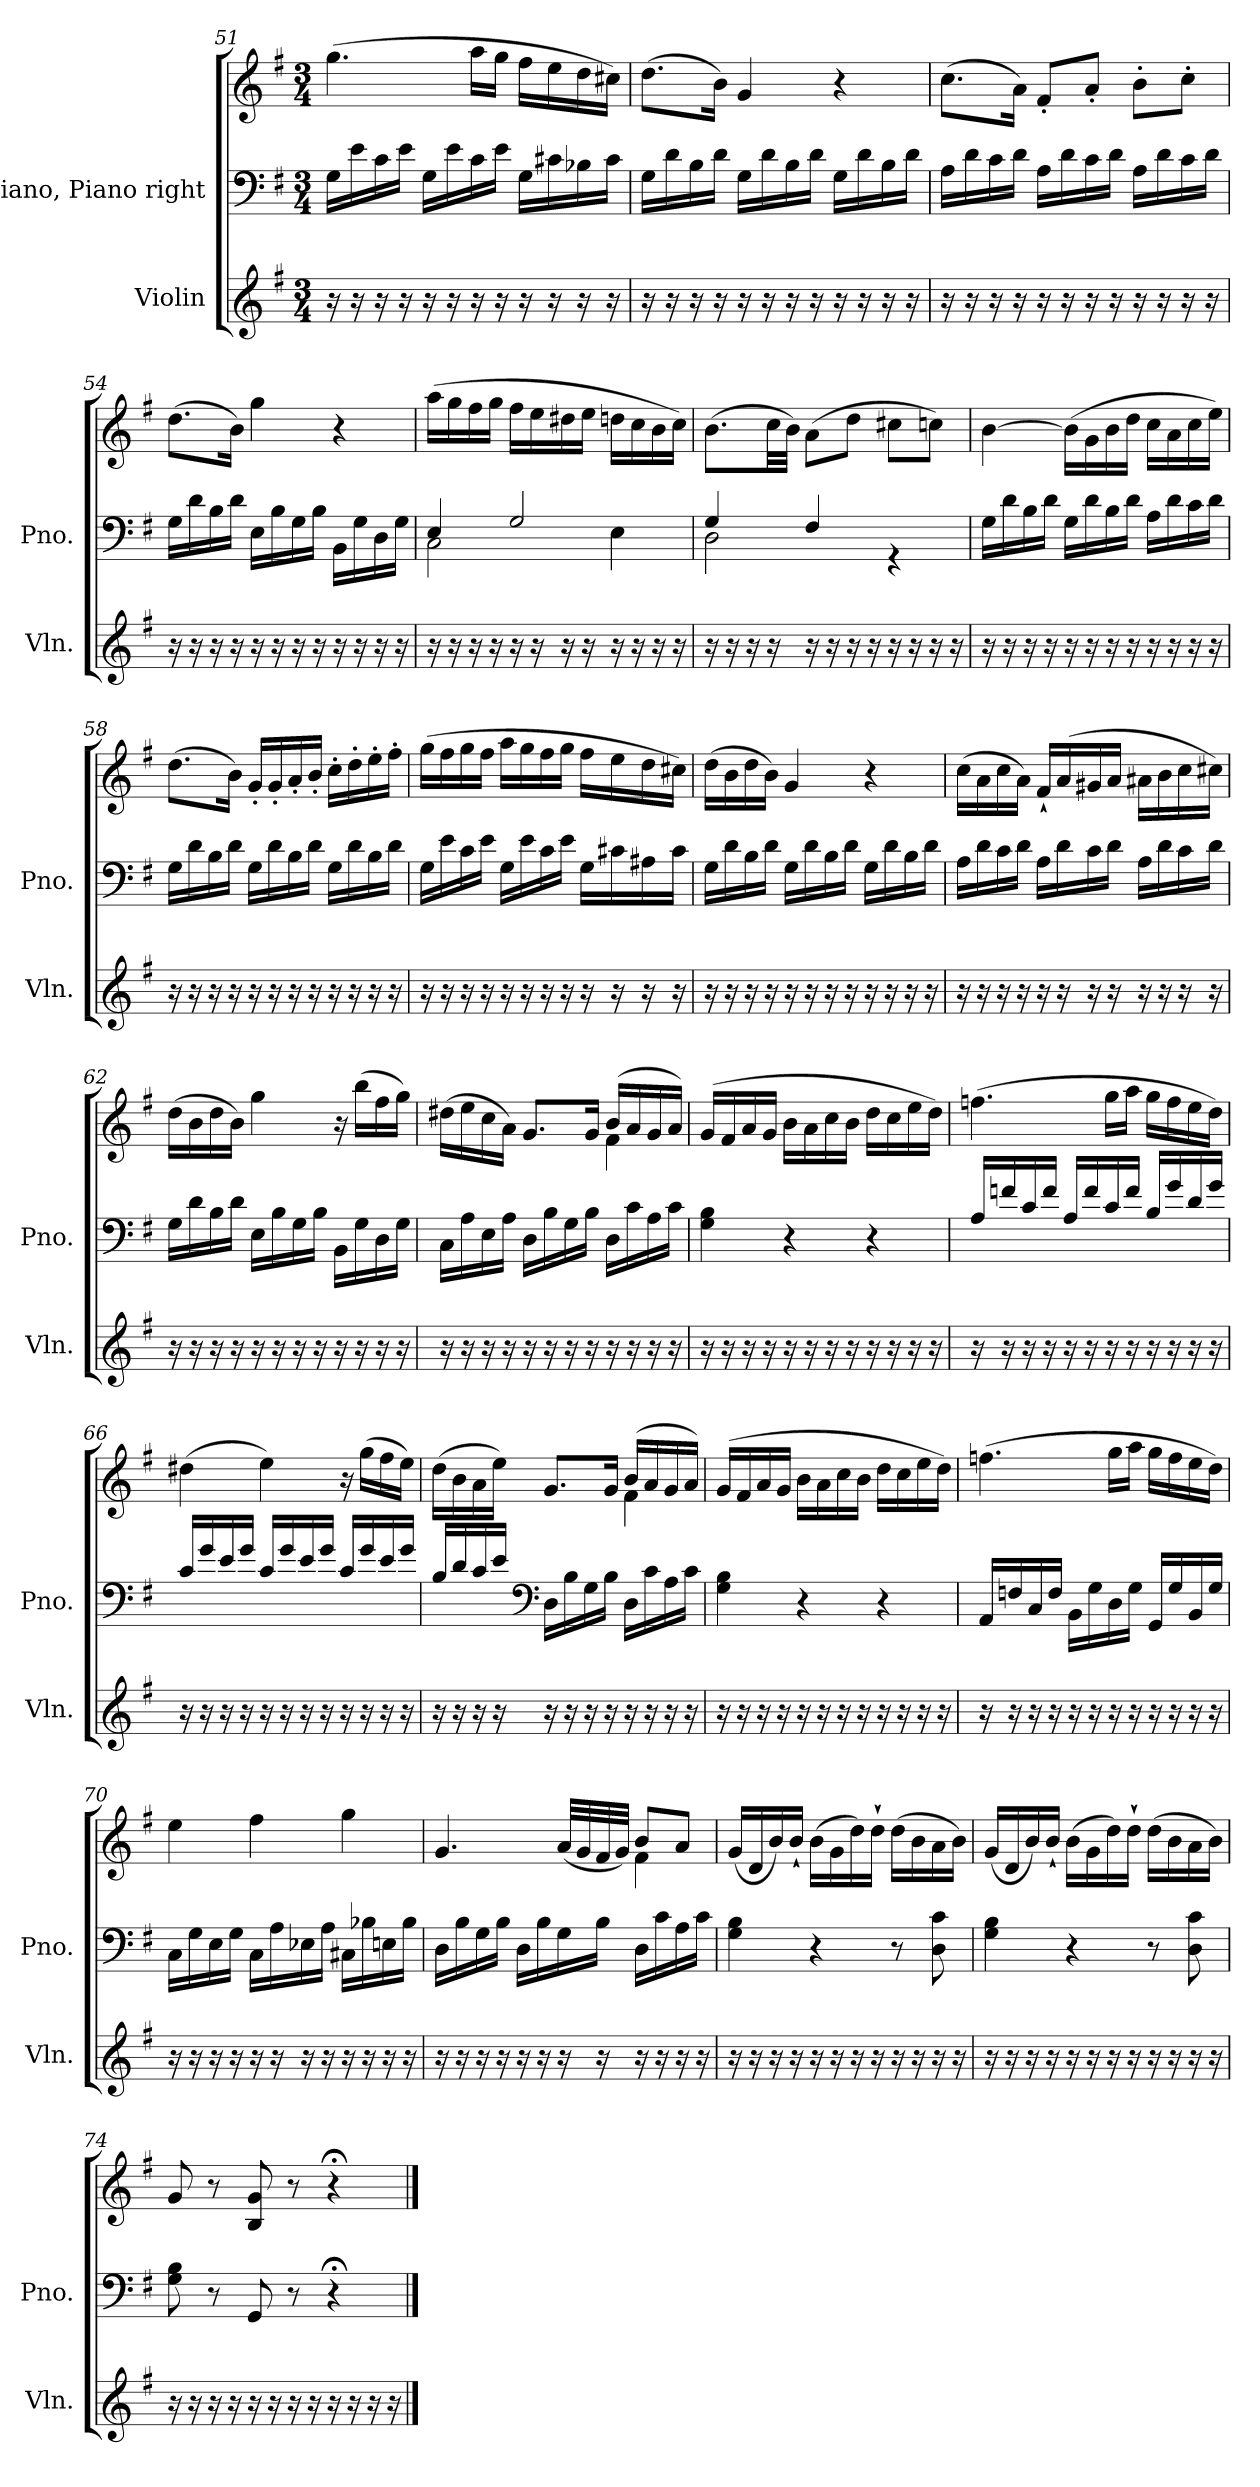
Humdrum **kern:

**kern	**kern	**kern
*part2	*part1	*part1
*staff3	*staff2	*staff1
*I"Violin	*I"Piano, Piano right	*
*I'Vln.	*I'Pno.	*
!!LO:LB:g=z
*clefG2	*clefF4	*clefG2
*k[f#]	*k[f#]	*k[f#]
*M3/4	*M3/4	*M3/4
=51	=51	=51
16r	16G\LL	(>4.gg\
16r	16e\	.
16r	16c\	.
16r	16e\JJ	.
16r	16G\LL	.
16r	16e\	.
16r	16c\	16aa\LL
16r	16e\JJ	16gg\JJ
16r	16G\LL	16ff#\LL
16r	16c#X\	16ee\
16r	16B-X\	16dd\
16r	16c#\JJ	16cc#X\JJ)
=52	=52	=52
16r	16G\LL	(>8.dd\L
16r	16d\	.
16r	16B\	.
16r	16d\JJ	16b\Jk)
16r	16G\LL	4g/
16r	16d\	.
16r	16B\	.
16r	16d\JJ	.
16r	16G\LL	4r
16r	16d\	.
16r	16B\	.
16r	16d\JJ	.
=53	=53	=53
16r	16A\LL	(>8.cc\L
16r	16d\	.
16r	16c\	.
16r	16d\JJ	16a\Jk)
16r	16A\LL	8f#'/L
16r	16d\	.
16r	16c\	8a'/J
16r	16d\JJ	.
16r	16A\LL	8b'\L
16r	16d\	.
16r	16c\	8cc'\J
16r	16d\JJ	.
!!LO:LB:g=z
=54	=54	=54
16r	16G\LL	(>8.dd\L
16r	16d\	.
16r	16B\	.
16r	16d\JJ	16b\Jk)
16r	16E\LL	4gg\
16r	16B\	.
16r	16G\	.
16r	16B\JJ	.
16r	16BB\LL	4r
16r	16G\	.
16r	16D\	.
16r	16G\JJ	.
=55	=55	=55
*	*^	*
16r	4E/	2C\	(>16aa\LL
16r	.	.	16gg\
16r	.	.	16ff#\
16r	.	.	16gg\JJ
16r	2G/	.	16ff#\LL
16r	.	.	16ee\
16r	.	.	16dd#X\
16r	.	.	16ee\JJ
16r	.	4E\	16ddn\LL
16r	.	.	16cc\
16r	.	.	16b\
16r	.	.	16cc\JJ)
=56	=56	=56	=56
16r	4G/	2D\	(>8.b\L
16r	.	.	.
16r	.	.	.
16r	.	.	32cc\LL
.	.	.	32b\JJJ)
16r	4F#/	.	(>8a\L
16r	.	.	.
16r	.	.	8dd\J
16r	.	.	.
16r	4rGG	4ryy	8cc#X\L
16r	.	.	.
16r	.	.	8ccn\J)
16r	.	.	.
*	*v	*v	*
!!LO:LB:g=z
=57	=57	=57
16r	16G\LL	[4b\
16r	16d\	.
16r	16B\	.
16r	16d\JJ	.
16r	16G\LL	(>16b\LL]
16r	16d\	16g\
16r	16B\	16b\
16r	16d\JJ	16dd\JJ
16r	16A\LL	16cc\LL
16r	16d\	16a\
16r	16c\	16cc\
16r	16d\JJ	16ee\JJ)
=58	=58	=58
16r	16G\LL	(>8.dd\L
16r	16d\	.
16r	16B\	.
16r	16d\JJ	16b\Jk)
16r	16G\LL	16g'/LL
16r	16d\	16g'/
16r	16B\	16a'/
16r	16d\JJ	16b'/JJ
16r	16G\LL	16cc'\LL
16r	16d\	16dd'\
16r	16B\	16ee'\
16r	16d\JJ	16ff#'\JJ
=59	=59	=59
16r	16G\LL	(>16gg\LL
16r	16e\	16ff#\
16r	16c\	16gg\
16r	16e\JJ	16ff#\JJ
16r	16G\LL	16aa\LL
16r	16e\	16gg\
16r	16c\	16ff#\
16r	16e\JJ	16gg\JJ
16r	16G\LL	16ff#\LL
16r	16c#X\	16ee\
16r	16A#X\	16dd\
16r	16c#\JJ	16cc#X\JJ)
!!LO:PB:g=z
=60	=60	=60
16r	16G\LL	(>16dd\LL
16r	16d\	16b\
16r	16B\	16dd\
16r	16d\JJ	16b\JJ)
16r	16G\LL	4g/
16r	16d\	.
16r	16B\	.
16r	16d\JJ	.
16r	16G\LL	4r
16r	16d\	.
16r	16B\	.
16r	16d\JJ	.
=61	=61	=61
16r	16A\LL	(>16cc\LL
16r	16d\	16a\
16r	16c\	16cc\
16r	16d\JJ	16a\JJ)
16r	16A\LL	16f#`/LL
16r	16d\	(>16a/
16r	16c\	16g#X/
16r	16d\JJ	16a/JJ
16r	16A\LL	16a#X\LL
16r	16d\	16b\
16r	16c\	16cc\
16r	16d\JJ	16cc#X\JJ)
=62	=62	=62
16r	16G\LL	(>16dd\LL
16r	16d\	16b\
16r	16B\	16dd\
16r	16d\JJ	16b\JJ)
16r	16E\LL	4gg\
16r	16B\	.
16r	16G\	.
16r	16B\JJ	.
16r	16BB\LL	16r
16r	16G\	(>16bb\LL
16r	16D\	16ff#\
16r	16G\JJ	16gg\JJ)
!!LO:LB:g=z
=63	=63	=63
*	*	*^
16r	16C\LL	(>16dd#X\LL	2ryy
16r	16A\	16ee\	.
16r	16E\	16cc\	.
16r	16A\JJ	16a\JJ)	.
16r	16D\LL	8.g/L	.
16r	16B\	.	.
16r	16G\	.	.
16r	16B\JJ	16g/Jk	.
16r	16D\LL	(>16b/LL	4f#\
16r	16c\	16a/	.
16r	16A\	16g/	.
16r	16c\JJ	16a/JJ)	.
*	*	*v	*v
=64	=64	=64
16r	4G\ 4B\	(>16g/LL
16r	.	16f#/
16r	.	16a/
16r	.	16g/JJ
16r	4r	16b\LL
16r	.	16a\
16r	.	16cc\
16r	.	16b\JJ
16r	4r	16dd\LL
16r	.	16cc\
16r	.	16ee\
16r	.	16dd\JJ)
=65	=65	=65
16r	16A/LL	(>4.ffn\
16r	16fn/	.
16r	16c/	.
16r	16f/JJ	.
16r	16A/LL	.
16r	16f/	.
16r	16c/	16gg\LL
16r	16f/JJ	16aa\JJ
16r	16B/LL	16gg\LL
16r	16g/	16ff\
16r	16d/	16ee\
16r	16g/JJ	16dd\JJ)
!!LO:LB:g=z
=66	=66	=66
16r	16c/LL	(>4dd#X\
16r	16g/	.
16r	16e/	.
16r	16g/JJ	.
16r	16c/LL	4ee\)
16r	16g/	.
16r	16e/	.
16r	16g/JJ	.
16r	16c/LL	16r
16r	16g/	(>16gg\LL
16r	16e/	16ff#\
16r	16g/JJ	16ee\JJ)
=67	=67	=67
*	*	*^
16r	16B/LL	(>16dd\LL	2ryy
16r	16d/	16b\	.
16r	16c/	16a\	.
16r	16e/JJ	16ee\JJ)	.
*	*clefF4	*	*
16r	16D\LL	8.g/L	.
16r	16B\	.	.
16r	16G\	.	.
16r	16B\JJ	16g/Jk	.
16r	16D\LL	(>16b/LL	4f#\
16r	16c\	16a/	.
16r	16A\	16g/	.
16r	16c\JJ	16a/JJ)	.
*	*	*v	*v
=68	=68	=68
16r	4G\ 4B\	(>16g/LL
16r	.	16f#/
16r	.	16a/
16r	.	16g/JJ
16r	4r	16b\LL
16r	.	16a\
16r	.	16cc\
16r	.	16b\JJ
16r	4r	16dd\LL
16r	.	16cc\
16r	.	16ee\
16r	.	16dd\JJ)
!!LO:LB:g=z
=69	=69	=69
16r	16AA/LL	(>4.ffn\
16r	16Fn/	.
16r	16C/	.
16r	16F/JJ	.
16r	16BB\LL	.
16r	16G\	.
16r	16D\	16gg\LL
16r	16G\JJ	16aa\JJ
16r	16GG/LL	16gg\LL
16r	16G/	16ff\
16r	16BB/	16ee\
16r	16G/JJ	16dd\JJ)
=70	=70	=70
16r	16C\LL	4ee\
16r	16G\	.
16r	16E\	.
16r	16G\JJ	.
16r	16C\LL	4ff#\
16r	16A\	.
16r	16E-X\	.
16r	16A\JJ	.
16r	16C#X\LL	4gg\
16r	16B-X\	.
16r	16En\	.
16r	16B-\JJ	.
=71	=71	=71
*	*	*^
16r	16D\LL	4.g/	2ryy
16r	16B\	.	.
16r	16G\	.	.
16r	16B\JJ	.	.
16r	16D\LL	.	.
16r	16B\	.	.
16r	16G\	(<32a/LLL	.
.	.	32g/	.
16r	16B\JJ	32f#/	.
.	.	32g/JJJ)	.
16r	16D\LL	8b/L	4f#\
16r	16c\	.	.
16r	16A\	8a/J	.
16r	16c\JJ	.	.
*	*	*v	*v
!!LO:PB:g=z
=72	=72	=72
16r	4G\ 4B\	(<16g/LL
16r	.	16d/
16r	.	16b/)
16r	.	16b`/JJ
16r	4r	(>16b\LL
16r	.	16g\
16r	.	16dd\)
16r	.	16dd`\JJ
16r	8r	(>16dd\LL
16r	.	16b\
16r	8D\ 8c\	16a\
16r	.	16b\JJ)
=73	=73	=73
16r	4G\ 4B\	(<16g/LL
16r	.	16d/
16r	.	16b/)
16r	.	16b`/JJ
16r	4r	(>16b\LL
16r	.	16g\
16r	.	16dd\)
16r	.	16dd`\JJ
16r	8r	(>16dd\LL
16r	.	16b\
16r	8D\ 8c\	16a\
16r	.	16b\JJ)
=74	=74	=74
16r	8G\ 8B\	8g/
16r	.	.
16r	8r	8r
16r	.	.
16r	8GG/	8B/ 8g/
16r	.	.
16r	8r	8r
16r	.	.
16r	4r;	4r;<
16r	.	.
16r	.	.
16r	.	.
==	==	==
*-	*-	*-
